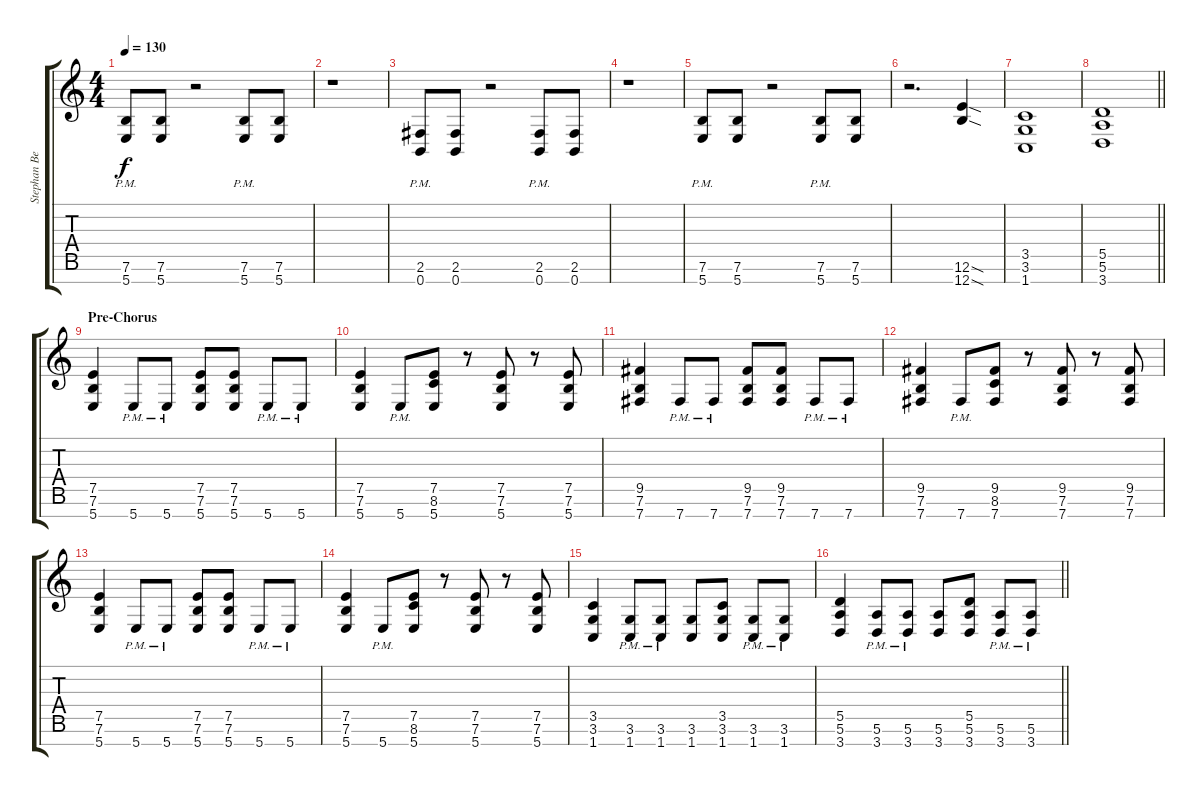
\track ("Stephan Benfante" "Stephan Be") {instrument distortionguitar}
\staff {score tabs}
\tuning (E4 B3 G3 D3 A2 E2 B1) {hide}
\ts (4 4)
\tempo 130
\clef g2
\ks c
(7.6{pm} 5.7{pm}).8{dy f} (7.6 5.7).8 r.2 (7.6{pm} 5.7{pm}).8 (7.6 5.7).8 |
r.1 |
(2.6{pm} 0.7{pm}).8 (2.6 0.7).8 r.2 (2.6{pm} 0.7{pm}).8 (2.6 0.7).8 |
r.1 |
(7.6{pm} 5.7{pm}).8 (7.6 5.7).8 r.2 (7.6{pm} 5.7{pm}).8 (7.6 5.7).8 |
r.2{d} (12.6{sod} 12.7{sod}).4 |
(3.5 3.6 1.7).1 |
\barLineRight lightlight
(5.5 5.6 3.7).1 |
\section ("" "Pre-Chorus")
(7.5 7.6 5.7).4 5.7{pm}.8 5.7{pm}.8 (7.5 7.6 5.7).8 (7.5 7.6 5.7).8 5.7{pm}.8 5.7{pm}.8 |
(7.5 7.6 5.7).4 5.7{pm}.8 (7.5 8.6 5.7).8 r.8 (7.5 7.6 5.7).8 r.8 (7.5 7.6 5.7).8 |
(9.5 7.6 7.7).4 7.7{pm}.8 7.7{pm}.8 (9.5 7.6 7.7).8 (9.5 7.6 7.7).8 7.7{pm}.8 7.7{pm}.8 |
(9.5 7.6 7.7).4 7.7{pm}.8 (9.5 8.6 7.7).8 r.8 (9.5 7.6 7.7).8 r.8 (9.5 7.6 7.7).8 |
(7.5 7.6 5.7).4 5.7{pm}.8 5.7{pm}.8 (7.5 7.6 5.7).8 (7.5 7.6 5.7).8 5.7{pm}.8 5.7{pm}.8 |
(7.5 7.6 5.7).4 5.7{pm}.8 (7.5 8.6 5.7).8 r.8 (7.5 7.6 5.7).8 r.8 (7.5 7.6 5.7).8 |
(3.5 3.6 1.7).4 (3.6{pm} 1.7{pm}).8 (3.6{pm} 1.7{pm}).8 (3.6 1.7).8 (3.5 3.6 1.7).8 (3.6{pm} 1.7{pm}).8 (3.6{pm} 1.7{pm}).8 |
\barLineRight lightlight
(5.5 5.6 3.7).4 (5.6{pm} 3.7{pm}).8 (5.6{pm} 3.7{pm}).8 (5.6 3.7).8 (5.5 5.6 3.7).8 (5.6{pm} 3.7{pm}).8 (5.6{pm} 3.7{pm}).8
